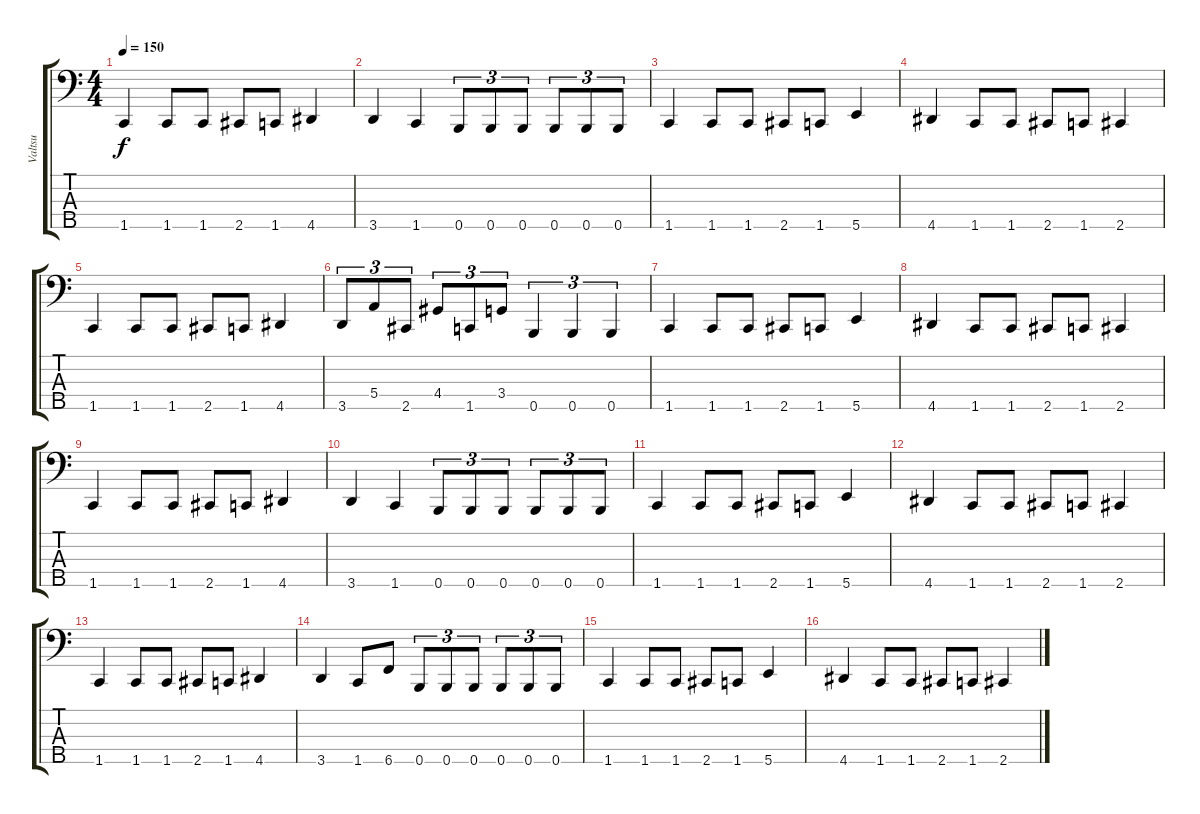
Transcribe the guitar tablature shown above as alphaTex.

\track ("Valtsu" "Valtsu") {instrument slapbass1}
\staff {score tabs}
\tuning (G2 D2 A1 E1 B0) {hide}
\ts (4 4)
\tempo 150
\clef f4
\ks c
1.5.4{dy f} 1.5.8 1.5.8 2.5.8 1.5.8 4.5.4 |
3.5.4 1.5.4 0.5.8{tu (3 2)} 0.5.8{tu (3 2)} 0.5.8{tu (3 2)} 0.5.8{tu (3 2)} 0.5.8{tu (3 2)} 0.5.8{tu (3 2)} |
1.5.4 1.5.8 1.5.8 2.5.8 1.5.8 5.5.4 |
4.5.4 1.5.8 1.5.8 2.5.8 1.5.8 2.5.4 |
1.5.4 1.5.8 1.5.8 2.5.8 1.5.8 4.5.4 |
3.5.8{tu (3 2)} 5.4.8{tu (3 2)} 2.5.8{tu (3 2)} 4.4.8{tu (3 2)} 1.5.8{tu (3 2)} 3.4.8{tu (3 2)} 0.5.4{tu (3 2)} 0.5.4{tu (3 2)} 0.5.4{tu (3 2)} |
1.5.4 1.5.8 1.5.8 2.5.8 1.5.8 5.5.4 |
4.5.4 1.5.8 1.5.8 2.5.8 1.5.8 2.5.4 |
1.5.4 1.5.8 1.5.8 2.5.8 1.5.8 4.5.4 |
3.5.4 1.5.4 0.5.8{tu (3 2)} 0.5.8{tu (3 2)} 0.5.8{tu (3 2)} 0.5.8{tu (3 2)} 0.5.8{tu (3 2)} 0.5.8{tu (3 2)} |
1.5.4 1.5.8 1.5.8 2.5.8 1.5.8 5.5.4 |
4.5.4 1.5.8 1.5.8 2.5.8 1.5.8 2.5.4 |
1.5.4 1.5.8 1.5.8 2.5.8 1.5.8 4.5.4 |
3.5.4 1.5.8 6.5.8 0.5.8{tu (3 2)} 0.5.8{tu (3 2)} 0.5.8{tu (3 2)} 0.5.8{tu (3 2)} 0.5.8{tu (3 2)} 0.5.8{tu (3 2)} |
1.5.4 1.5.8 1.5.8 2.5.8 1.5.8 5.5.4 |
4.5.4 1.5.8 1.5.8 2.5.8 1.5.8 2.5.4
